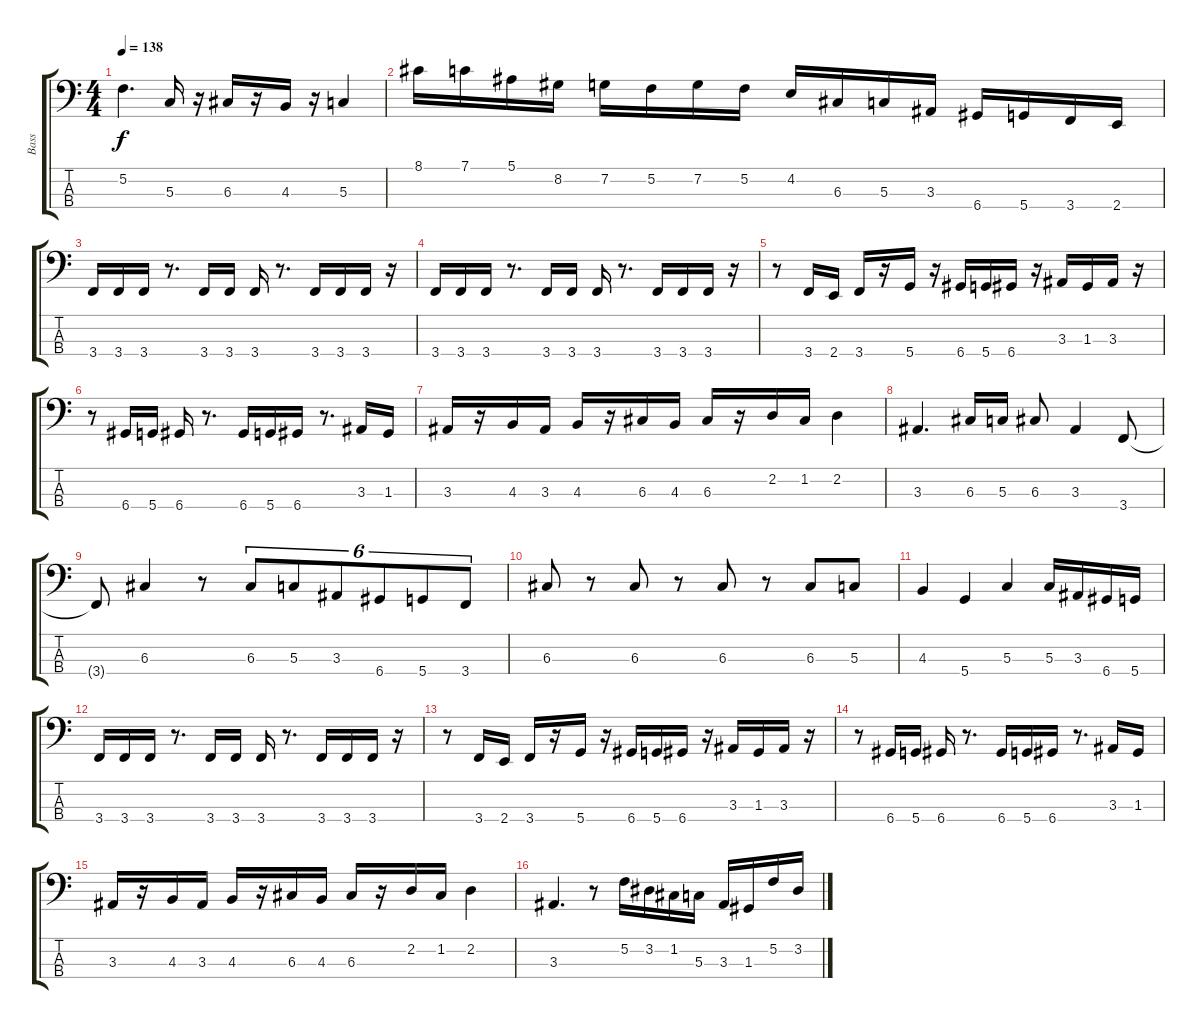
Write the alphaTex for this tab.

\track ("Bass" "Bass") {instrument electricbassfinger}
\staff {score tabs}
\tuning (F2 C2 G1 D1) {hide}
\ts (4 4)
\tempo 138
\clef f4
\ks c
5.2.4{d dy f} 5.3.16 r.16 6.3.16 r.16 4.3.16 r.16 5.3.4 |
8.1.16 7.1.16 5.1.16 8.2.16 7.2.16 5.2.16 7.2.16 5.2.16 4.2.16 6.3.16 5.3.16 3.3.16 6.4.16 5.4.16 3.4.16 2.4.16 |
3.4.16 3.4.16 3.4.16 r.8{d} 3.4.16 3.4.16 3.4.16 r.8{d} 3.4.16 3.4.16 3.4.16 r.16 |
3.4.16 3.4.16 3.4.16 r.8{d} 3.4.16 3.4.16 3.4.16 r.8{d} 3.4.16 3.4.16 3.4.16 r.16 |
r.8 3.4.16 2.4.16 3.4.16 r.16 5.4.16 r.16 6.4.16 5.4.16 6.4.16 r.16 3.3.16 1.3.16 3.3.16 r.16 |
r.8 6.4.16 5.4.16 6.4.16 r.8{d} 6.4.16 5.4.16 6.4.16 r.8{d} 3.3.16 1.3.16 |
3.3.16 r.16 4.3.16 3.3.16 4.3.16 r.16 6.3.16 4.3.16 6.3.16 r.16 2.2.16 1.2.16 2.2.4 |
3.3.4{d} 6.3.16 5.3.16 6.3.8 3.3.4 3.4.8 |
3.4{t}.8 6.3.4 r.8 6.3.8{tu (6 4)} 5.3.8{tu (6 4)} 3.3.8{tu (6 4)} 6.4.8{tu (6 4)} 5.4.8{tu (6 4)} 3.4.8{tu (6 4)} |
6.3.8 r.8 6.3.8 r.8 6.3.8 r.8 6.3.8 5.3.8 |
4.3.4 5.4.4 5.3.4 5.3.16 3.3.16 6.4.16 5.4.16 |
3.4.16 3.4.16 3.4.16 r.8{d} 3.4.16 3.4.16 3.4.16 r.8{d} 3.4.16 3.4.16 3.4.16 r.16 |
r.8 3.4.16 2.4.16 3.4.16 r.16 5.4.16 r.16 6.4.16 5.4.16 6.4.16 r.16 3.3.16 1.3.16 3.3.16 r.16 |
r.8 6.4.16 5.4.16 6.4.16 r.8{d} 6.4.16 5.4.16 6.4.16 r.8{d} 3.3.16 1.3.16 |
3.3.16 r.16 4.3.16 3.3.16 4.3.16 r.16 6.3.16 4.3.16 6.3.16 r.16 2.2.16 1.2.16 2.2.4 |
3.3.4{d} r.8 5.2.16 3.2.16 1.2.16 5.3.16 3.3.16 1.3.16 5.2.16 3.2.16
